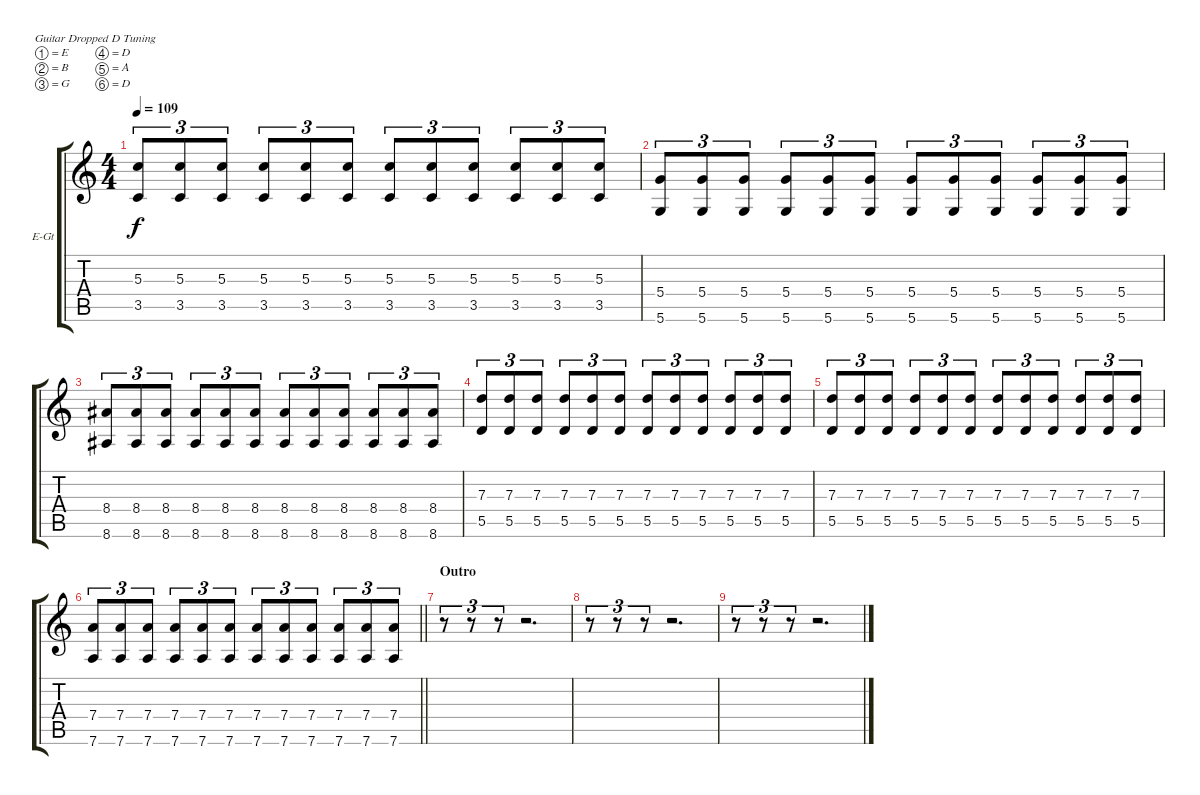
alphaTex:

\bracketExtendMode groupsimilarinstruments
\firstSystemTrackNameOrientation horizontal
\otherSystemsTrackNameOrientation horizontal
\track ("Add Guitar" "E-Gt") {instrument distortionguitar}
\staff {score tabs}
\tuning (E4 B3 G3 D3 A2 D2)
\ts (4 4)
\tempo 109
\clef g2
\ks c
(5.3 3.5).8{tu (3 2) dy f} (5.3 3.5).8{tu (3 2)} (5.3 3.5).8{tu (3 2)} (5.3 3.5).8{tu (3 2)} (5.3 3.5).8{tu (3 2)} (5.3 3.5).8{tu (3 2)} (5.3 3.5).8{tu (3 2)} (5.3 3.5).8{tu (3 2)} (5.3 3.5).8{tu (3 2)} (5.3 3.5).8{tu (3 2)} (5.3 3.5).8{tu (3 2)} (5.3 3.5).8{tu (3 2)} |
(5.4 5.6).8{tu (3 2)} (5.4 5.6).8{tu (3 2)} (5.4 5.6).8{tu (3 2)} (5.4 5.6).8{tu (3 2)} (5.4 5.6).8{tu (3 2)} (5.4 5.6).8{tu (3 2)} (5.4 5.6).8{tu (3 2)} (5.4 5.6).8{tu (3 2)} (5.4 5.6).8{tu (3 2)} (5.4 5.6).8{tu (3 2)} (5.4 5.6).8{tu (3 2)} (5.4 5.6).8{tu (3 2)} |
(8.4 8.6).8{tu (3 2)} (8.4 8.6).8{tu (3 2)} (8.4 8.6).8{tu (3 2)} (8.4 8.6).8{tu (3 2)} (8.4 8.6).8{tu (3 2)} (8.4 8.6).8{tu (3 2)} (8.4 8.6).8{tu (3 2)} (8.4 8.6).8{tu (3 2)} (8.4 8.6).8{tu (3 2)} (8.4 8.6).8{tu (3 2)} (8.4 8.6).8{tu (3 2)} (8.4 8.6).8{tu (3 2)} |
(7.3 5.5).8{tu (3 2)} (7.3 5.5).8{tu (3 2)} (7.3 5.5).8{tu (3 2)} (7.3 5.5).8{tu (3 2)} (7.3 5.5).8{tu (3 2)} (7.3 5.5).8{tu (3 2)} (7.3 5.5).8{tu (3 2)} (7.3 5.5).8{tu (3 2)} (7.3 5.5).8{tu (3 2)} (7.3 5.5).8{tu (3 2)} (7.3 5.5).8{tu (3 2)} (7.3 5.5).8{tu (3 2)} |
(7.3 5.5).8{tu (3 2)} (7.3 5.5).8{tu (3 2)} (7.3 5.5).8{tu (3 2)} (7.3 5.5).8{tu (3 2)} (7.3 5.5).8{tu (3 2)} (7.3 5.5).8{tu (3 2)} (7.3 5.5).8{tu (3 2)} (7.3 5.5).8{tu (3 2)} (7.3 5.5).8{tu (3 2)} (7.3 5.5).8{tu (3 2)} (7.3 5.5).8{tu (3 2)} (7.3 5.5).8{tu (3 2)} |
\barLineRight lightlight
(7.4 7.6).8{tu (3 2)} (7.4 7.6).8{tu (3 2)} (7.4 7.6).8{tu (3 2)} (7.4 7.6).8{tu (3 2)} (7.4 7.6).8{tu (3 2)} (7.4 7.6).8{tu (3 2)} (7.4 7.6).8{tu (3 2)} (7.4 7.6).8{tu (3 2)} (7.4 7.6).8{tu (3 2)} (7.4 7.6).8{tu (3 2)} (7.4 7.6).8{tu (3 2)} (7.4 7.6).8{tu (3 2)} |
\section ("" "Outro")
r.8{tu (3 2)} r.8{tu (3 2)} r.8{tu (3 2)} r.2{d} |
r.8{tu (3 2)} r.8{tu (3 2)} r.8{tu (3 2)} r.2{d} |
r.8{tu (3 2)} r.8{tu (3 2)} r.8{tu (3 2)} r.2{d}
